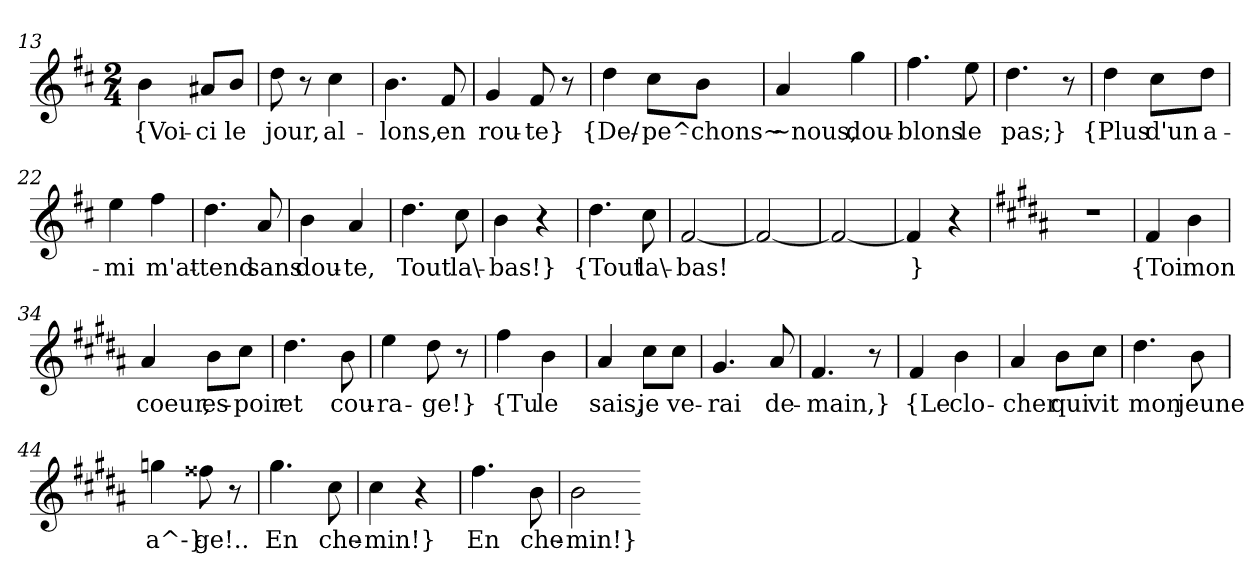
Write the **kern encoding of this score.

**kern	**text
*part1	*part1
*staff1	*staff1
*clefG2	*
*k[f#c#]	*
*M2/4	*
=13	=13
4b	{Voi-
8a#X/L	-ci
8b/J	le
=14	=14
8dd	jour,
8r	.
4cc#	al-
=15	=15
4.b	-lons,
8f#	en
=16	=16
4g	rou-
8f#	-te}
8r	.
=17	=17
4dd	{De/-
8cc#\L	-pe^-
8b\J	-chons~
=18	=18
4a	~nous,
4gg	dou-
=19	=19
4.ff#	-blons
8ee	le
=20	=20
4.dd	pas;}
8r	.
=21	=21
4dd	{Plus
8cc#\L	d'un
8dd\J	a-
=22	=22
4ee	-mi
4ff#	m'at-
=23	=23
4.dd	-tend
8a	sans
=24	=24
4b	dou-
4a	-te,
=25	=25
4.dd	Tout
8cc#	la\-
=26	=26
4b	-bas!}
4r	.
=27	=27
4.dd	{Tout
8cc#	la\-
=28	=28
[2f#	-bas!
=29	=29
2f#_	.
=30	=30
2f#_	.
=31	=31
4f#]	}
4r	.
=32	=32
*k[f#c#g#d#a#]	*
2r	.
=33	=33
4f#	{Toi
4b	mon
=34	=34
4a#	coeur,
8b\L	es-
8cc#\J	-poir
=35	=35
4.dd#	et
8b	cou-
=36	=36
4ee	-ra-
8dd#	-ge!}
8r	.
=37	=37
4ff#	{Tu
4b	le
=38	=38
4a#	sais,
8cc#\L	je
8cc#\J	ve-
=39	=39
4.g#	-rai
8a#	de-
=40	=40
4.f#	-main,}
8r	.
=41	=41
4f#	{Le
4b	clo-
=42	=42
4a#	-cher
8b\L	qui
8cc#\J	vit
=43	=43
4.dd#	mon
8b	jeune
=44	=44
4ggn	a^-}
8ff##X	ge!..
8r	.
=45	=45
4.gg#	En
8cc#	che-
=46	=46
4cc#	-min!}
4r	.
=47	=47
4.ff#	En
8b	che-
=48	=48
2b	-min!}
=-	=-
*-	*-
